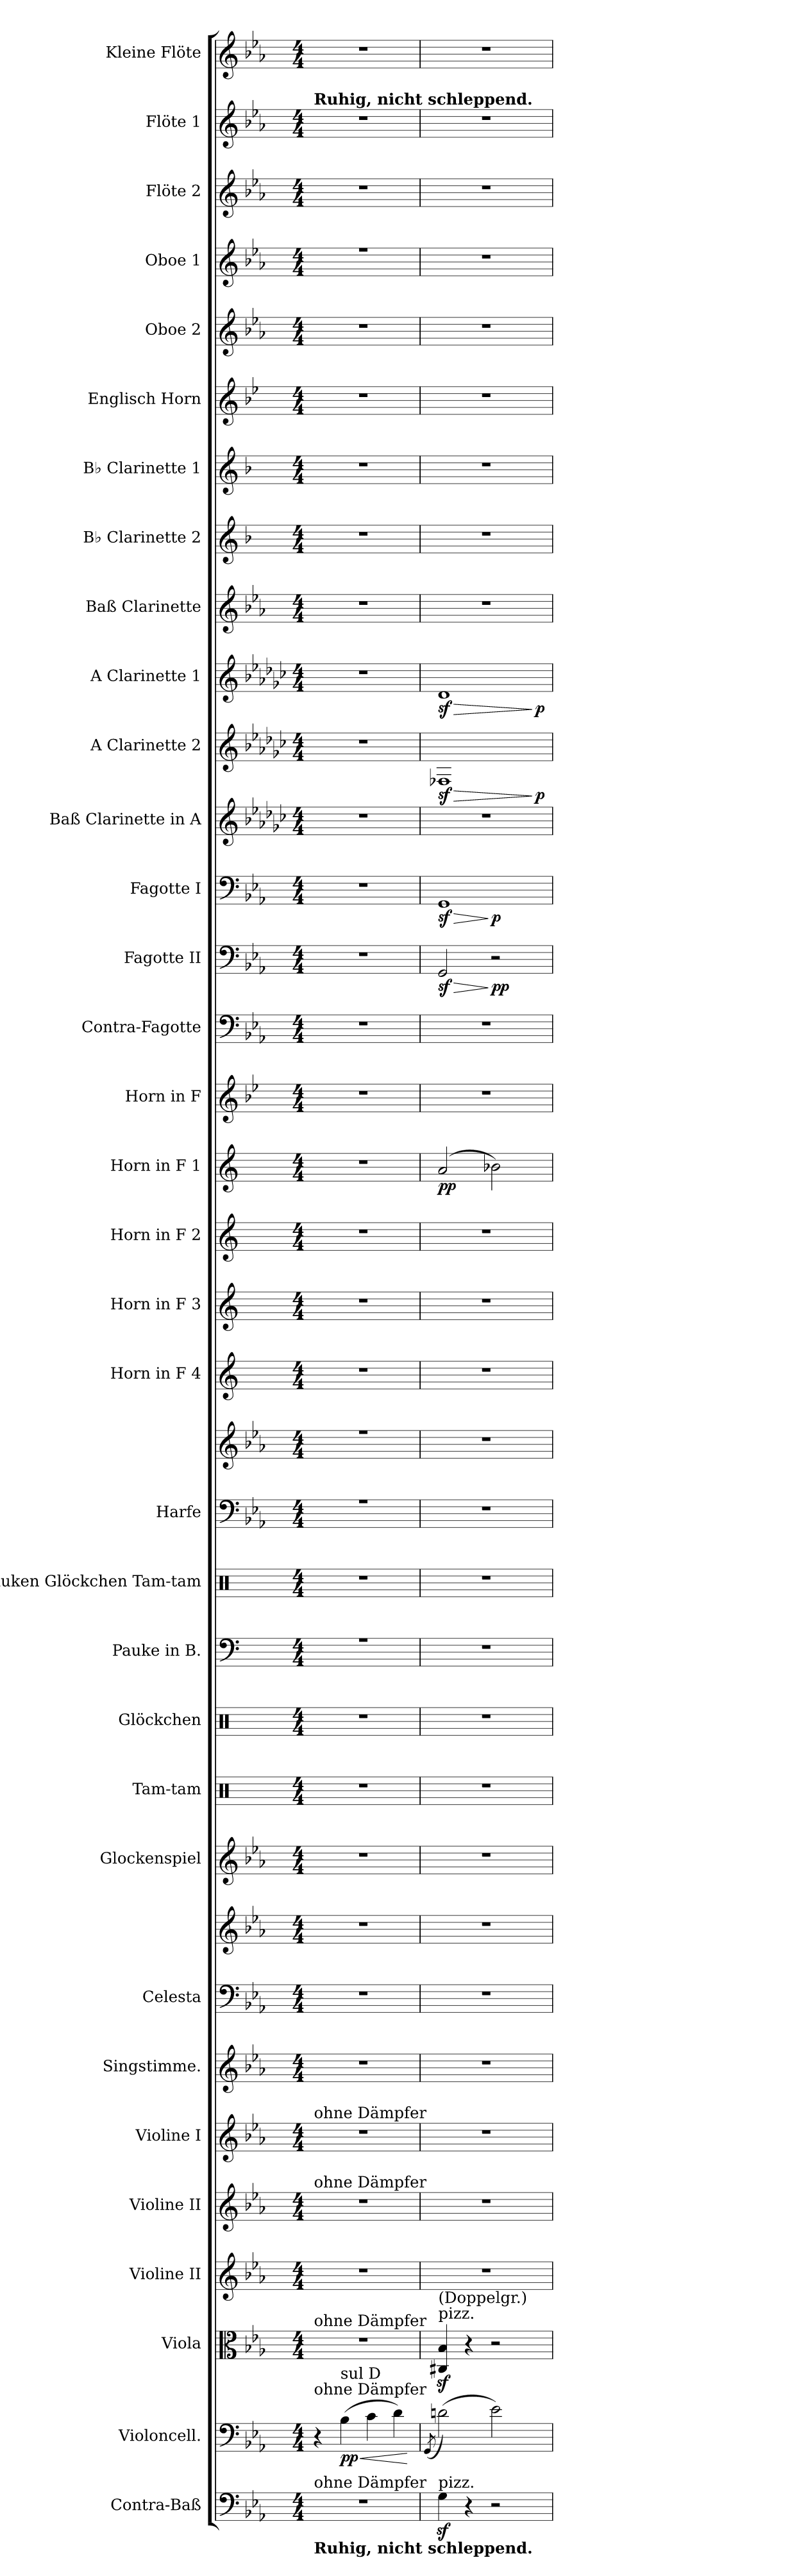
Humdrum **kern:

**kern	**kern	**dynam	**kern	**kern	**kern	**kern	**kern	**kern	**kern	**kern	**kern	**kern	**kern	**kern	**kern	**kern	**kern	**kern	**kern	**kern	**dynam	**kern	**kern	**kern	**dynam	**kern	**dynam	**kern	**kern	**dynam	**kern	**dynam	**kern	**kern	**kern	**kern	**kern	**kern	**kern	**kern	**kern
*part34	*part33	*part33	*part32	*part31	*part30	*part29	*part28	*part27	*part27	*part26	*part25	*part24	*part23	*part22	*part21	*part21	*part20	*part19	*part18	*part17	*part17	*part16	*part15	*part14	*part14	*part13	*part13	*part12	*part11	*part11	*part10	*part10	*part9	*part8	*part7	*part6	*part5	*part4	*part3	*part2	*part1
*staff36	*staff35	*staff35	*staff34	*staff33	*staff32	*staff31	*staff30	*staff29	*staff28	*staff27	*staff26	*staff25	*staff24	*staff23	*staff22	*staff21	*staff20	*staff19	*staff18	*staff17	*staff17	*staff16	*staff15	*staff14	*staff14	*staff13	*staff13	*staff12	*staff11	*staff11	*staff10	*staff10	*staff9	*staff8	*staff7	*staff6	*staff5	*staff4	*staff3	*staff2	*staff1
*I"Contra-Baß	*I"Violoncell.	*	*I"Viola	*I"Violine II	*I"Violine II	*I"Violine I	*I"Singstimme.	*I"Celesta	*	*I"Glockenspiel	*I"Tam-tam	*I"Glöckchen	*I"Pauke in B.	*I"Pauken  Glöckchen Tam-tam	*I"Harfe	*	*I"Horn in F 4	*I"Horn in F 3	*I"Horn in F 2	*I"Horn in F 1	*	*I"Horn in F	*I"Contra-Fagotte	*I"Fagotte II	*	*I"Fagotte I	*	*I"Baß Clarinette in A	*I"A Clarinette 2	*	*I"A Clarinette 1	*	*I"Baß Clarinette	*I"B♭ Clarinette 2	*I"B♭ Clarinette 1	*I"Englisch Horn	*I"Oboe 2	*I"Oboe 1	*I"Flöte 2	*I"Flöte 1	*I"Kleine Flöte
*I'C.-B.	*I'Vc.	*	*I'Vla.	*I'Vln. II	*I'Vln. II	*I'Vln. I	*I'Sgst.	*I'Cel.	*	*I'Glk.	*I'Tam-tam	*I'Gl.	*I'Pauke	*I'Tam-tam	*I'Hfe.	*	*I'Hn. 4	*I'Hn. 3	*I'Hn. 2	*I'Hn. 1	*	*	*I'C.-Fg.	*I'Fg. II	*	*I'Fg. I	*	*	*I'A Cl. 2	*	*I'A Cl. 1	*	*I'B. Cl.	*I'B♭ Cl. 2	*I'B♭ Cl. 1	*I'E. H.	*I'Ob. 2	*I'Ob. 1	*I'Fl. 2	*I'Fl. 1	*I'Kl. Fl.
*clefF4	*clefF4	*	*clefC3	*clefG2	*clefG2	*clefG2	*clefG2	*clefF4	*clefG2	*clefG2	*clefX	*clefX	*clefF4	*clefX	*clefF4	*clefG2	*clefG2	*clefG2	*clefG2	*clefG2	*	*clefG2	*clefF4	*clefF4	*	*clefF4	*	*clefG2	*clefG2	*	*clefG2	*	*clefG2	*clefG2	*clefG2	*clefG2	*clefG2	*clefG2	*clefG2	*clefG2	*clefG2
*ITrd7c12	*	*	*	*	*	*	*	*ITrd-7c-12	*ITrd-7c-12	*ITrd-14c-24	*	*	*	*	*	*	*ITrd4c7	*ITrd4c7	*ITrd4c7	*ITrd4c7	*	*ITrd4c7	*ITrd7c12	*	*	*	*	*ITrd2c3	*ITrd2c3	*	*ITrd2c3	*	*ITrd8c14	*ITrd1c2	*ITrd1c2	*ITrd4c7	*	*	*	*	*ITrd-7c-12
*k[b-e-a-]	*k[b-e-a-]	*	*k[b-e-a-]	*k[b-e-a-]	*k[b-e-a-]	*k[b-e-a-]	*k[b-e-a-]	*k[b-e-a-]	*k[b-e-a-]	*k[b-e-a-]	*k[]	*k[]	*k[]	*k[]	*k[b-e-a-]	*k[b-e-a-]	*k[b-]	*k[b-]	*k[b-]	*k[b-]	*	*k[b-e-a-]	*k[b-e-a-]	*k[b-e-a-]	*	*k[b-e-a-]	*	*k[b-e-a-]	*k[b-e-a-]	*	*k[b-e-a-]	*	*k[b-e-a-]	*k[b-e-a-]	*k[b-e-a-]	*k[b-e-a-]	*k[b-e-a-]	*k[b-e-a-]	*k[b-e-a-]	*k[b-e-a-]	*k[b-e-a-]
*M4/4	*M4/4	*	*M4/4	*M4/4	*M4/4	*M4/4	*M4/4	*M4/4	*M4/4	*M4/4	*M4/4	*M4/4	*M4/4	*M4/4	*M4/4	*M4/4	*M4/4	*M4/4	*M4/4	*M4/4	*	*M4/4	*M4/4	*M4/4	*	*M4/4	*	*M4/4	*M4/4	*	*M4/4	*	*M4/4	*M4/4	*M4/4	*M4/4	*M4/4	*M4/4	*M4/4	*M4/4	*M4/4
=1	=1	=1	=1	=1	=1	=1	=1	=1	=1	=1	=1	=1	=1	=1	=1	=1	=1	=1	=1	=1	=1	=1	=1	=1	=1	=1	=1	=1	=1	=1	=1	=1	=1	=1	=1	=1	=1	=1	=1	=1	=1
*	*	*	*	*	*	*	*	*	*	*	*	*	*^	*	*^	*^	*	*	*	*	*	*	*	*	*	*	*	*	*	*	*	*	*	*	*	*	*	*^	*	*	*
!	!	!	!	!	!	!	!	!	!	!	!	!	!	!	!	!	!	!	!	!	!	!	!	!	!	!	!	!	!	!	!	!	!	!	!	!	!	!	!	!	!	!	!	!LO:TX:a:B:t=Ruhig, nicht schleppend.	!
!	!	!	!	!	!	!LO:TX:a:t=ohne Dämpfer	!	!	!	!	!	!	!	!	!	!	!	!	!	!	!	!	!	!	!	!	!	!	!	!	!	!	!	!	!	!	!	!	!	!	!	!	!	!	!
!	!	!	!	!	!LO:TX:a:t=ohne Dämpfer	!	!	!	!	!	!	!	!	!	!	!	!	!	!	!	!	!	!	!	!	!	!	!	!	!	!	!	!	!	!	!	!	!	!	!	!	!	!	!	!
!	!	!	!LO:TX:a:t=ohne Dämpfer	!	!	!	!	!	!	!	!	!	!	!	!	!	!	!	!	!	!	!	!	!	!	!	!	!	!	!	!	!	!	!	!	!	!	!	!	!	!	!	!	!	!
!	!LO:TX:a:t=ohne Dämpfer	!	!	!	!	!	!	!	!	!	!	!	!	!	!	!	!	!	!	!	!	!	!	!	!	!	!	!	!	!	!	!	!	!	!	!	!	!	!	!	!	!	!	!	!
!LO:TX:a:t=ohne Dämpfer	!	!	!	!	!	!	!	!	!	!	!	!	!	!	!	!	!	!	!	!	!	!	!	!	!	!	!	!	!	!	!	!	!	!	!	!	!	!	!	!	!	!	!	!	!
!LO:TX:b:B:t=Ruhig, nicht schleppend.	!	!	!	!	!	!	!	!	!	!	!	!	!	!	!	!	!	!	!	!	!	!	!	!	!	!	!	!	!	!	!	!	!	!	!	!	!	!	!	!	!	!	!	!	!
1r	4r	.	1r	1r	1r	1r	1r	1r	1r	1r	1r	1r	1r	1Cyy	1r	1r	1Cyy	1r	1a-yy	1r	1r	1r	1r	.	1r	1r	1r	.	1r	.	1r	1r	.	1r	.	1r	1r	1r	1r	1r	1r	1a-yy	1r	1r	1r
!	!LO:TX:a:t=sul D	!	!	!	!	!	!	!	!	!	!	!	!	!	!	!	!	!	!	!	!	!	!	!	!	!	!	!	!	!	!	!	!	!	!	!	!	!	!	!	!	!	!	!	!
!	!	!LO:HP:b	!	!	!	!	!	!	!	!	!	!	!	!	!	!	!	!	!	!	!	!	!	!	!	!	!	!	!	!	!	!	!	!	!	!	!	!	!	!	!	!	!	!	!
!	!	!LO:DY:n=1:b	!	!	!	!	!	!	!	!	!	!	!	!	!	!	!	!	!	!	!	!	!	!	!	!	!	!	!	!	!	!	!	!	!	!	!	!	!	!	!	!	!	!	!
.	(4B-\	< pp	.	.	.	.	.	.	.	.	.	.	.	.	.	.	.	.	.	.	.	.	.	.	.	.	.	.	.	.	.	.	.	.	.	.	.	.	.	.	.	.	.	.	.
.	4c\	.	.	.	.	.	.	.	.	.	.	.	.	.	.	.	.	.	.	.	.	.	.	.	.	.	.	.	.	.	.	.	.	.	.	.	.	.	.	.	.	.	.	.	.
.	4d\)	.	.	.	.	.	.	.	.	.	.	.	.	.	.	.	.	.	.	.	.	.	.	.	.	.	.	.	.	.	.	.	.	.	.	.	.	.	.	.	.	.	.	.	.
*	*	*	*	*	*	*	*	*	*	*	*	*	*	*	*	*v	*v	*	*	*	*	*	*	*	*	*	*	*	*	*	*	*	*	*	*	*	*	*	*	*	*v	*v	*	*	*
*	*	*	*	*	*	*	*	*	*	*	*	*	*v	*v	*	*	*v	*v	*	*	*	*	*	*	*	*	*	*	*	*	*	*	*	*	*	*	*	*	*	*	*	*	*
.	.	[	.	.	.	.	.	.	.	.	.	.	.	.	.	.	.	.	.	.	.	.	.	.	.	.	.	.	.	.	.	.	.	.	.	.	.	.	.	.	.
=2	=2	=2	=2	=2	=2	=2	=2	=2	=2	=2	=2	=2	=2	=2	=2	=2	=2	=2	=2	=2	=2	=2	=2	=2	=2	=2	=2	=2	=2	=2	=2	=2	=2	=2	=2	=2	=2	=2	=2	=2	=2
.	(8qGG/	.	.	.	.	.	.	.	.	.	.	.	.	.	.	.	.	.	.	.	.	.	.	.	.	.	.	.	.	.	.	.	.	.	.	.	.	.	.	.	.
!	!	!	!LO:TX:a:t=pizz.	!	!	!	!	!	!	!	!	!	!	!	!	!	!	!	!	!	!	!	!	!	!	!	!	!	!	!	!	!	!	!	!	!	!	!	!	!	!
!	!	!	!LO:TX:a:t=(Doppelgr.)	!	!	!	!	!	!	!	!	!	!	!	!	!	!	!	!	!	!	!	!	!	!	!	!	!	!	!	!	!	!	!	!	!	!	!	!	!	!
!LO:TX:a:t=pizz.	!	!	!	!	!	!	!	!	!	!	!	!	!	!	!	!	!	!	!	!	!	!	!	!	!	!	!	!	!	!	!	!	!	!	!	!	!	!	!	!	!
!	!	!	!	!	!	!	!	!	!	!	!	!	!	!	!	!	!	!	!	!	!LO:DY:b	!	!	!	!LO:HP:b	!	!LO:HP:b	!	!	!LO:HP:b	!	!LO:HP:b	!	!	!	!	!	!	!	!	!
*	*	*	*	*	*	*	*	*	*	*	*	*	*	*	*	*	*	*	*	*	*	*	*	*^	*	*^	*	*	*^	*	*^	*	*	*	*	*	*	*	*	*	*
!	!	!	!	!	!	!	!	!	!	!	!	!	!	!	!	!	!	!	!	!	!	!	!	!	!	!LO:DY:n=1:b	!	!	!LO:DY:n=1:b	!	!	!	!LO:DY:n=1:b	!	!	!LO:DY:n=1:b	!	!	!	!	!	!	!	!	!
4GGz<\	(2dn\)	.	4C#X/z< 4B-/z<	1r	1r	1r	1r	1r	1r	1r	1r	1r	1r	1r	1r	1r	1r	1r	1r	(2d/	pp	1r	1r	2GG/	2ryy	> sf	1GG	2ryy	> sf	1r	1D-X	2ryy	> sf	1B-	2ryy	> sf	1r	1r	1r	1r	1r	1r	1r	1r	1r
4r	.	.	4r	.	.	.	.	.	.	.	.	.	.	.	.	.	.	.	.	.	.	.	.	.	.	.	.	.	.	.	.	.	.	.	.	.	.	.	.	.	.	.	.	.	.
!	!	!	!	!	!	!	!	!	!	!	!	!	!	!	!	!	!	!	!	!	!	!	!	!	!	!LO:DY:n=2:b	!	!	!	!	!	!	!	!	!	!	!	!	!	!	!	!	!	!	!
!	!	!	!	!	!	!	!	!	!	!	!	!	!	!	!	!	!	!	!	!	!	!	!	!	!	!LO:DY:n=3:b	!	!	!LO:DY:n=2:b	!	!	!	!	!	!	!	!	!	!	!	!	!	!	!	!
2r	2e-\)	.	2r	.	.	.	.	.	.	.	.	.	.	.	.	.	.	.	.	2e-X\)	.	.	.	2r	2ryy	] p p	.	2ryy	] p	.	.	4ryy	.	.	4ryy	.	.	.	.	.	.	.	.	.	.
.	.	.	.	.	.	.	.	.	.	.	.	.	.	.	.	.	.	.	.	.	.	.	.	.	.	.	.	.	.	.	.	8ryy	.	.	8ryy	.	.	.	.	.	.	.	.	.	.
!	!	!	!	!	!	!	!	!	!	!	!	!	!	!	!	!	!	!	!	!	!	!	!	!	!	!	!	!	!	!	!	!	!LO:DY:n=2:b	!	!	!LO:DY:n=2:b	!	!	!	!	!	!	!	!	!
.	.	.	.	.	.	.	.	.	.	.	.	.	.	.	.	.	.	.	.	.	.	.	.	.	.	.	.	.	.	.	.	8ryy	] p	.	8ryy	] p	.	.	.	.	.	.	.	.	.
*	*	*	*	*	*	*	*	*	*	*	*	*	*	*	*	*	*	*	*	*	*	*	*	*v	*v	*	*	*	*	*	*v	*v	*	*v	*v	*	*	*	*	*	*	*	*	*	*
*	*	*	*	*	*	*	*	*	*	*	*	*	*	*	*	*	*	*	*	*	*	*	*	*	*	*v	*v	*	*	*	*	*	*	*	*	*	*	*	*	*	*	*
=	=	=	=	=	=	=	=	=	=	=	=	=	=	=	=	=	=	=	=	=	=	=	=	=	=	=	=	=	=	=	=	=	=	=	=	=	=	=	=	=	=
*-	*-	*-	*-	*-	*-	*-	*-	*-	*-	*-	*-	*-	*-	*-	*-	*-	*-	*-	*-	*-	*-	*-	*-	*-	*-	*-	*-	*-	*-	*-	*-	*-	*-	*-	*-	*-	*-	*-	*-	*-	*-
